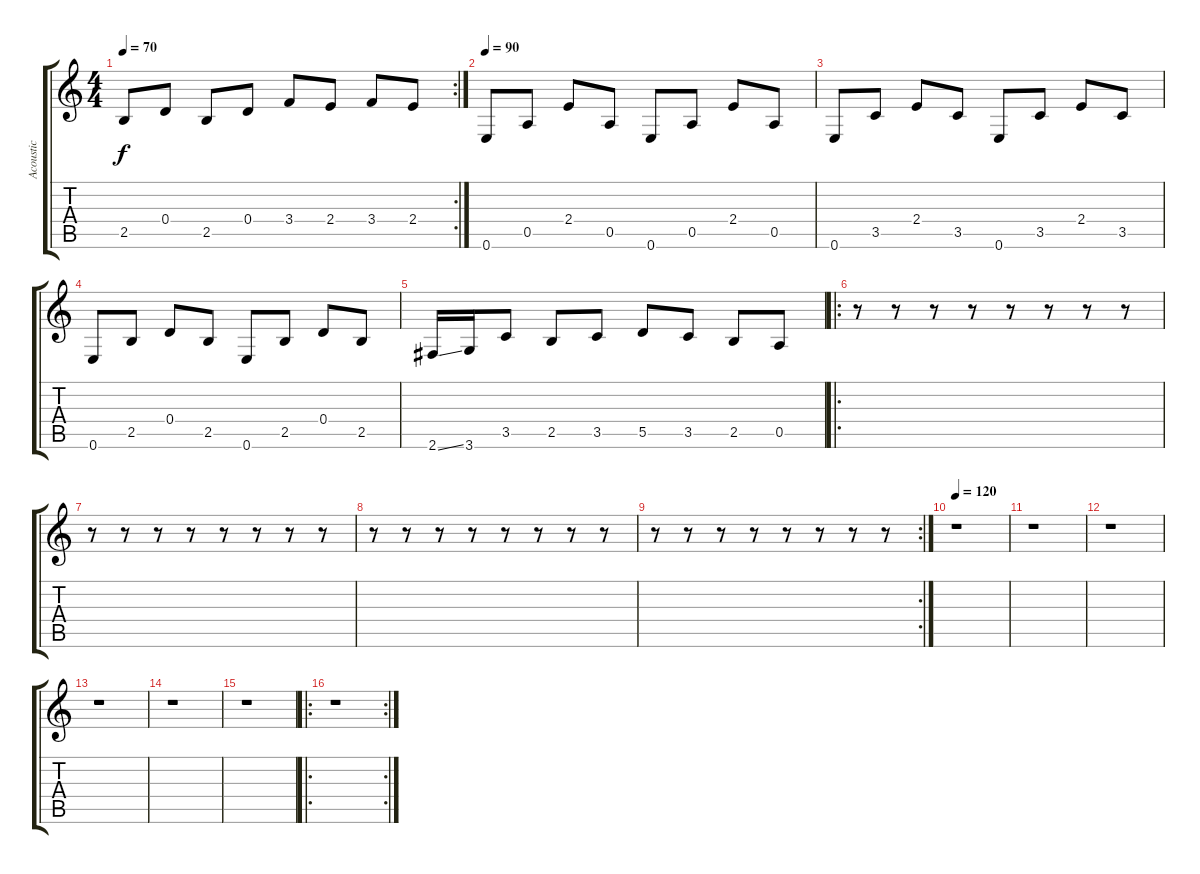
\track ("Acoustic" "Acoustic") {instrument acousticguitarnylon}
\staff {score tabs}
\tuning (E4 B3 G3 D3 A2 E2) {hide}
\rc 2
\ts (4 4)
\tempo 70
\clef g2
\ks c
2.5.8{dy f} 0.4.8 2.5.8 0.4.8 3.4.8 2.4.8 3.4.8 2.4.8 |
\tempo 90
0.6.8 0.5.8 2.4.8 0.5.8 0.6.8 0.5.8 2.4.8 0.5.8 |
0.6.8 3.5.8 2.4.8 3.5.8 0.6.8 3.5.8 2.4.8 3.5.8 |
0.6.8 2.5.8 0.4.8 2.5.8 0.6.8 2.5.8 0.4.8 2.5.8 |
2.6{ss}.16 3.6.16 3.5.8 2.5.8 3.5.8 5.5.8 3.5.8 2.5.8 0.5.8 |
\ro
r.8 r.8 r.8 r.8 r.8 r.8 r.8 r.8 |
r.8 r.8 r.8 r.8 r.8 r.8 r.8 r.8 |
r.8 r.8 r.8 r.8 r.8 r.8 r.8 r.8 |
\rc 2
r.8 r.8 r.8 r.8 r.8 r.8 r.8 r.8 |
\tempo 120
r.1 |
r.1 |
r.1 |
r.1 |
r.1 |
r.1 |
\ro
\rc 2
r.1
